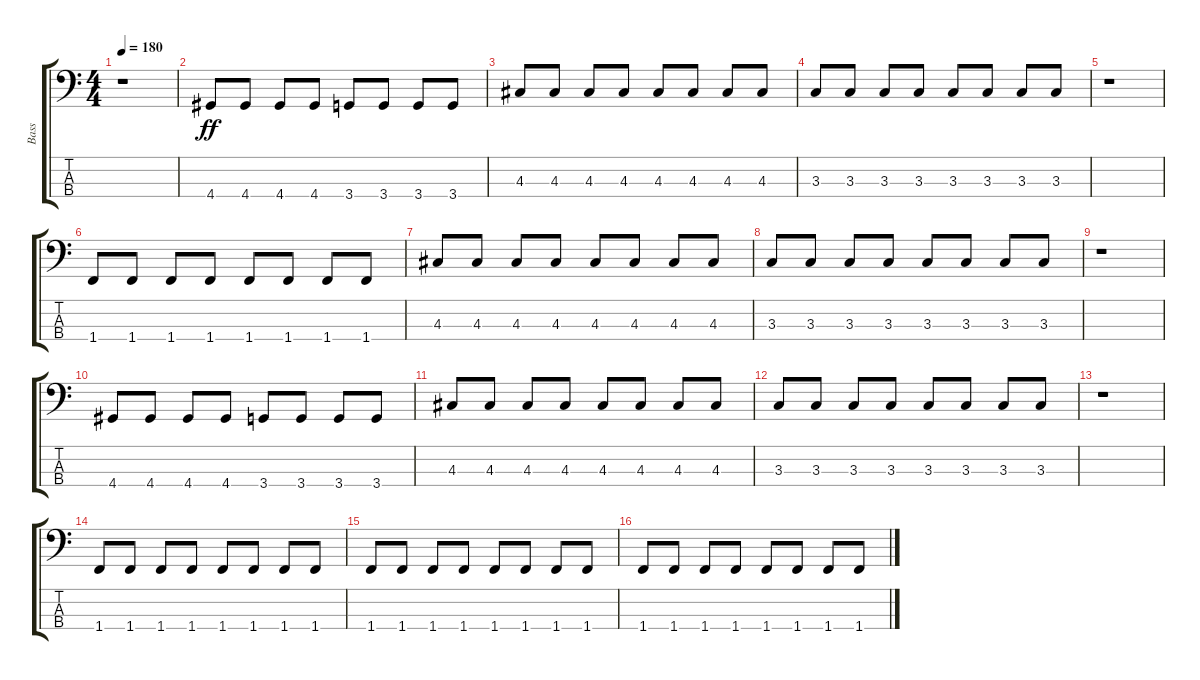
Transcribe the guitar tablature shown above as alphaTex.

\track ("Bass" "Bass") {instrument electricbasspick}
\staff {score tabs}
\tuning (G2 D2 A1 E1) {hide}
\ts (4 4)
\tempo 180
\clef f4
\ks c
r.1{dy ff} |
4.4.8 4.4.8 4.4.8 4.4.8 3.4.8 3.4.8 3.4.8 3.4.8 |
4.3.8 4.3.8 4.3.8 4.3.8 4.3.8 4.3.8 4.3.8 4.3.8 |
3.3.8 3.3.8 3.3.8 3.3.8 3.3.8 3.3.8 3.3.8 3.3.8 |
r.1 |
1.4.8 1.4.8 1.4.8 1.4.8 1.4.8 1.4.8 1.4.8 1.4.8 |
4.3.8 4.3.8 4.3.8 4.3.8 4.3.8 4.3.8 4.3.8 4.3.8 |
3.3.8 3.3.8 3.3.8 3.3.8 3.3.8 3.3.8 3.3.8 3.3.8 |
r.1 |
4.4.8 4.4.8 4.4.8 4.4.8 3.4.8 3.4.8 3.4.8 3.4.8 |
4.3.8 4.3.8 4.3.8 4.3.8 4.3.8 4.3.8 4.3.8 4.3.8 |
3.3.8 3.3.8 3.3.8 3.3.8 3.3.8 3.3.8 3.3.8 3.3.8 |
r.1 |
1.4.8 1.4.8 1.4.8 1.4.8 1.4.8 1.4.8 1.4.8 1.4.8 |
1.4.8 1.4.8 1.4.8 1.4.8 1.4.8 1.4.8 1.4.8 1.4.8 |
1.4.8 1.4.8 1.4.8 1.4.8 1.4.8 1.4.8 1.4.8 1.4.8
